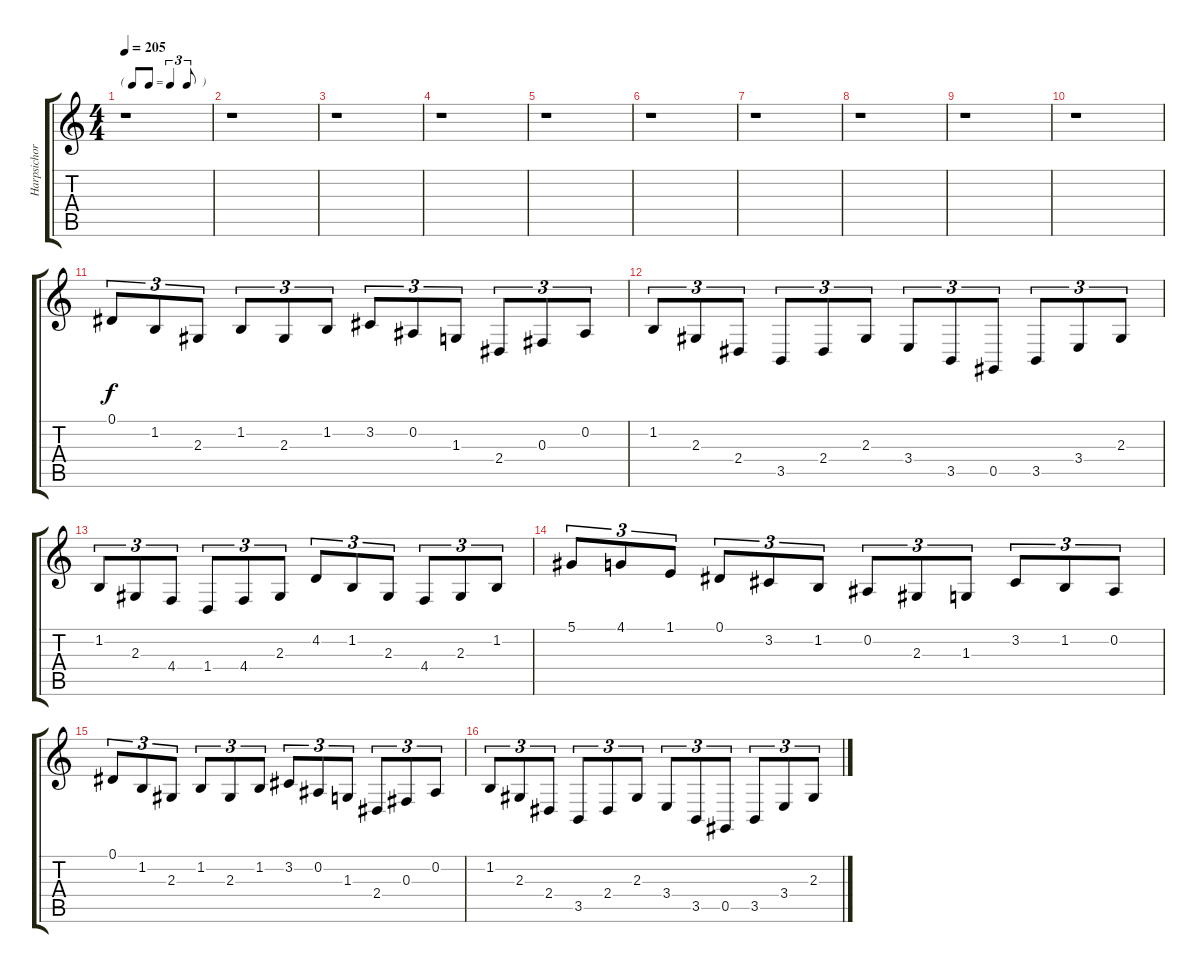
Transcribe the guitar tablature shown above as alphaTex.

\track ("Harpsichord" "Harpsichor") {instrument harpsichord}
\staff {score tabs}
\tuning (Eb4 Bb3 Gb3 Db3 Ab2 Eb2) {hide}
\ts (4 4)
\tf triplet8th
\tempo 205
\clef g2
\ks c
r.1{dy f} |
r.1 |
r.1 |
r.1 |
r.1 |
r.1 |
r.1 |
r.1 |
r.1 |
r.1 |
0.1.8{tu (3 2)} 1.2.8{tu (3 2)} 2.3.8{tu (3 2)} 1.2.8{tu (3 2)} 2.3.8{tu (3 2)} 1.2.8{tu (3 2)} 3.2.8{tu (3 2)} 0.2.8{tu (3 2)} 1.3.8{tu (3 2)} 2.4.8{tu (3 2)} 0.3.8{tu (3 2)} 0.2.8{tu (3 2)} |
1.2.8{tu (3 2)} 2.3.8{tu (3 2)} 2.4.8{tu (3 2)} 3.5.8{tu (3 2)} 2.4.8{tu (3 2)} 2.3.8{tu (3 2)} 3.4.8{tu (3 2)} 3.5.8{tu (3 2)} 0.5.8{tu (3 2)} 3.5.8{tu (3 2)} 3.4.8{tu (3 2)} 2.3.8{tu (3 2)} |
1.2.8{tu (3 2)} 2.3.8{tu (3 2)} 4.4.8{tu (3 2)} 1.4.8{tu (3 2)} 4.4.8{tu (3 2)} 2.3.8{tu (3 2)} 4.2.8{tu (3 2)} 1.2.8{tu (3 2)} 2.3.8{tu (3 2)} 4.4.8{tu (3 2)} 2.3.8{tu (3 2)} 1.2.8{tu (3 2)} |
5.1.8{tu (3 2)} 4.1.8{tu (3 2)} 1.1.8{tu (3 2)} 0.1.8{tu (3 2)} 3.2.8{tu (3 2)} 1.2.8{tu (3 2)} 0.2.8{tu (3 2)} 2.3.8{tu (3 2)} 1.3.8{tu (3 2)} 3.2.8{tu (3 2)} 1.2.8{tu (3 2)} 0.2.8{tu (3 2)} |
0.1.8{tu (3 2)} 1.2.8{tu (3 2)} 2.3.8{tu (3 2)} 1.2.8{tu (3 2)} 2.3.8{tu (3 2)} 1.2.8{tu (3 2)} 3.2.8{tu (3 2)} 0.2.8{tu (3 2)} 1.3.8{tu (3 2)} 2.4.8{tu (3 2)} 0.3.8{tu (3 2)} 0.2.8{tu (3 2)} |
1.2.8{tu (3 2)} 2.3.8{tu (3 2)} 2.4.8{tu (3 2)} 3.5.8{tu (3 2)} 2.4.8{tu (3 2)} 2.3.8{tu (3 2)} 3.4.8{tu (3 2)} 3.5.8{tu (3 2)} 0.5.8{tu (3 2)} 3.5.8{tu (3 2)} 3.4.8{tu (3 2)} 2.3.8{tu (3 2)}
